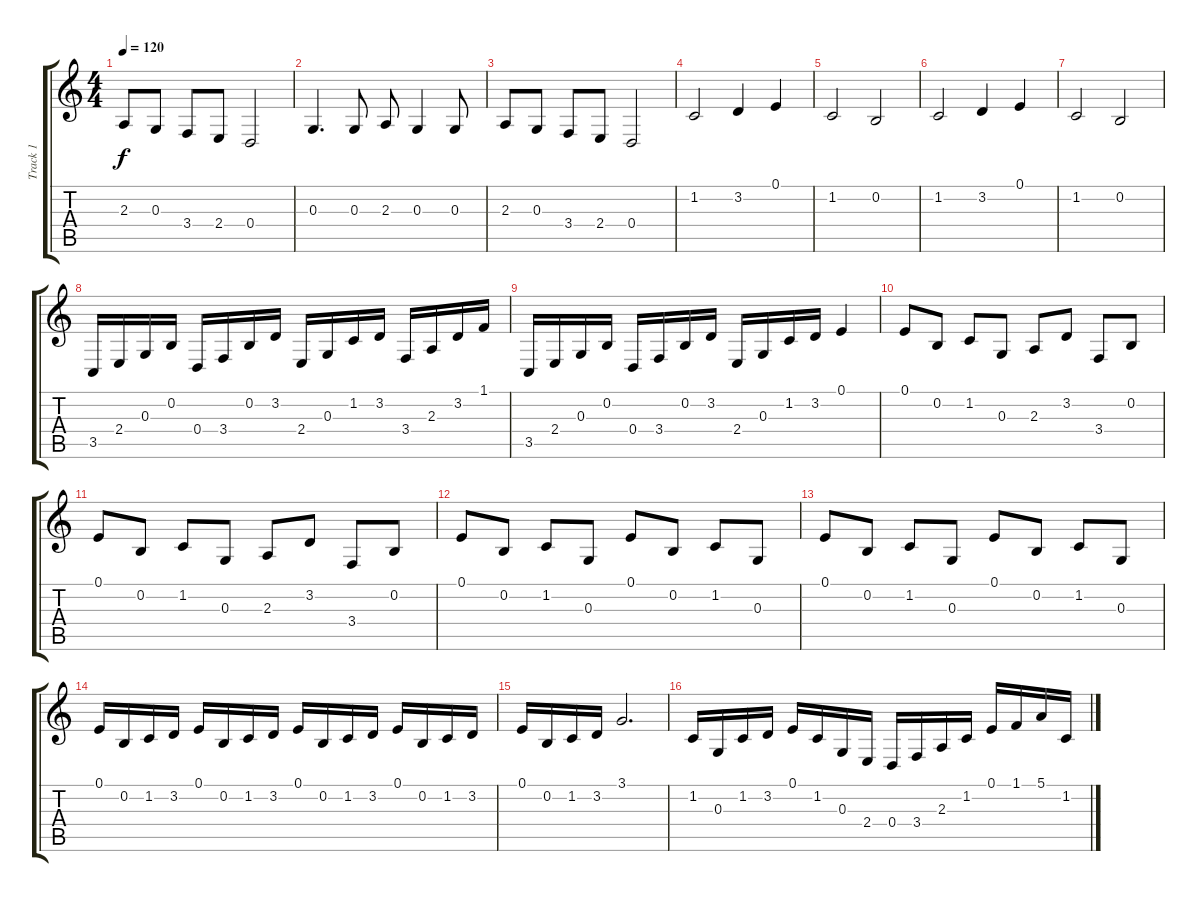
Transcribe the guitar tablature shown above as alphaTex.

\track ("Track 1" "Track 1") {instrument violin}
\staff {score tabs}
\tuning (E4 B3 G3 D3 A2 E2) {hide}
\ts (4 4)
\tempo 120
\clef g2
\ks c
2.3.8{dy f} 0.3.8 3.4.8 2.4.8 0.4.2 |
0.3.4{d} 0.3.8 2.3.8 0.3.4 0.3.8 |
2.3.8 0.3.8 3.4.8 2.4.8 0.4.2 |
1.2.2 3.2.4 0.1.4 |
1.2.2 0.2.2 |
1.2.2 3.2.4 0.1.4 |
1.2.2 0.2.2 |
3.5.16 2.4.16 0.3.16 0.2.16 0.4.16 3.4.16 0.2.16 3.2.16 2.4.16 0.3.16 1.2.16 3.2.16 3.4.16 2.3.16 3.2.16 1.1.16 |
3.5.16 2.4.16 0.3.16 0.2.16 0.4.16 3.4.16 0.2.16 3.2.16 2.4.16 0.3.16 1.2.16 3.2.16 0.1.4 |
0.1.8 0.2.8 1.2.8 0.3.8 2.3.8 3.2.8 3.4.8 0.2.8 |
0.1.8 0.2.8 1.2.8 0.3.8 2.3.8 3.2.8 3.4.8 0.2.8 |
0.1.8 0.2.8 1.2.8 0.3.8 0.1.8 0.2.8 1.2.8 0.3.8 |
0.1.8 0.2.8 1.2.8 0.3.8 0.1.8 0.2.8 1.2.8 0.3.8 |
0.1.16 0.2.16 1.2.16 3.2.16 0.1.16 0.2.16 1.2.16 3.2.16 0.1.16 0.2.16 1.2.16 3.2.16 0.1.16 0.2.16 1.2.16 3.2.16 |
0.1.16 0.2.16 1.2.16 3.2.16 3.1.2{d} |
1.2.16 0.3.16 1.2.16 3.2.16 0.1.16 1.2.16 0.3.16 2.4.16 0.4.16 3.4.16 2.3.16 1.2.16 0.1.16 1.1.16 5.1.16 1.2.16
